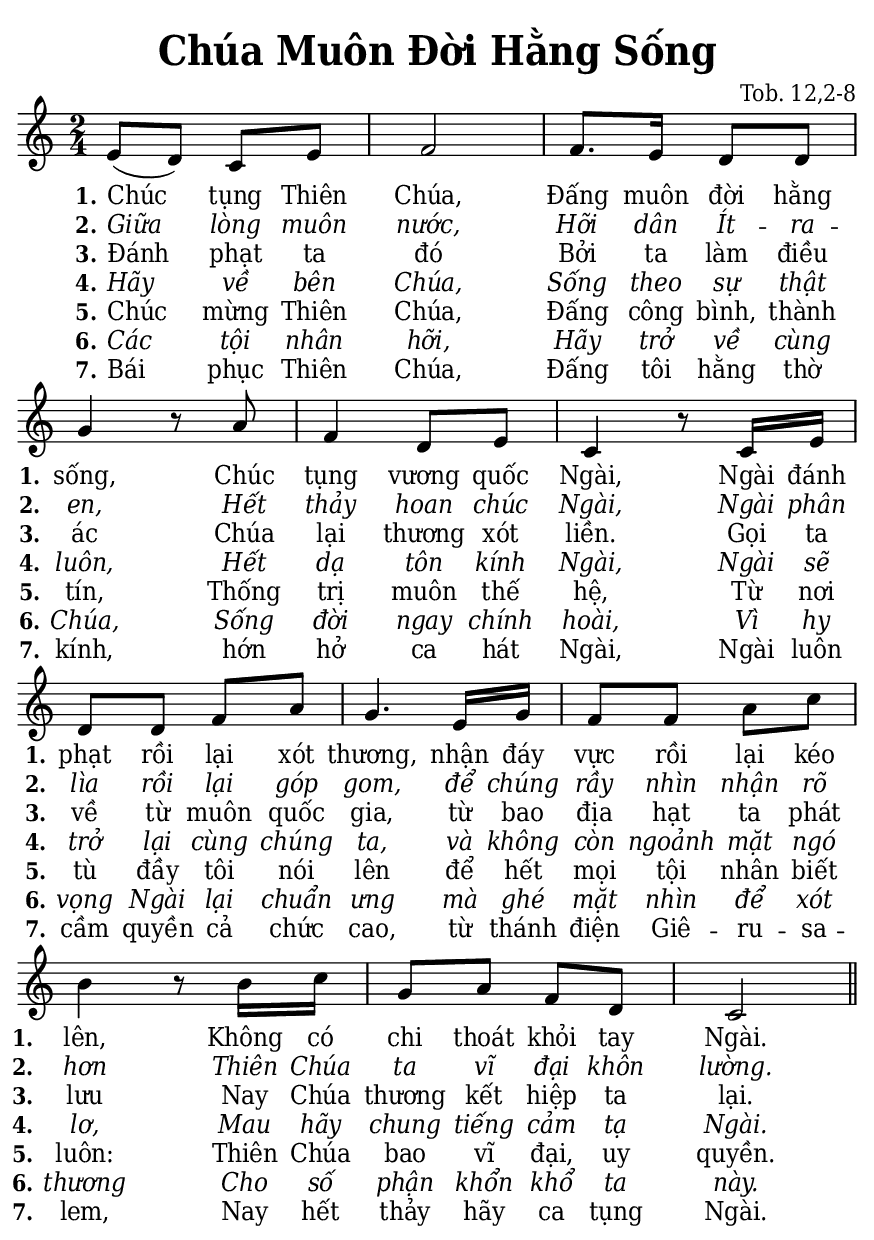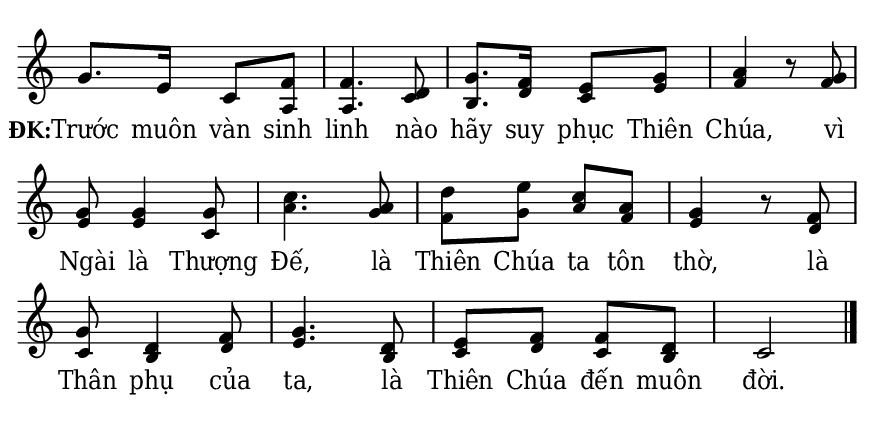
% Cài đặt chung\
\version "2.22.1"
\include "english.ly"

\header {
  title = \markup { \fontsize #1 "Chúa Muôn Đời Hằng Sống" }
  composer = "Tob. 12,2-8"
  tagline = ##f
}

% Nhạc phiên khúc
nhacPhienKhucSop = \relative c' {
  \autoPageBreaksOff
  e8 (d) c e |
  f2 |
  f8. e16 d8 d |
  g4 r8 a |
  f4 d8 e |
  c4 r8 c16 e |
  d8 d f a |
  g4. e16 g |
  f8 f a c |
  b4 r8 b16 c |
  g8 a f d |
  c2 \bar "||"
  
  \pageBreak
  <> \tweak extra-offset #'(-6.7 . -2.7) _\markup { \bold "ĐK:" }
  g'8. e16 c8 f |
  f4. d8 |
  g8. f16 e8 g |
  a4 r8 g |
  g g4 g8 |
  c4. a8 |
  d e c a |
  g4 r8 f |
  g d4 f8 |
  g4. d8 |
  e f f d |
  c2 \bar "|."
}

nhacPhienKhucAlto = \relative c'' {
  R2*12
  g8. e16 c8 a |
  a4. c8 |
  b8. d16 c8 e |
  f4 r8 f |
  e e4 c8 |
  a'4. g8 |
  f g a f |
  e4 r8 d |
  c b4 d8 |
  e4. b8 |
  c d c b |
  c2
}

% Lời phiên khúc
loiPhienKhucSop = \lyrics {
  <<
    {
      \set stanza = "1."
      Chúc tụng Thiên Chúa, Đấng muôn đời hằng sống,
      Chúc tụng vương quốc Ngài,
      Ngài đánh phạt rồi lại xót thương,
      nhận đáy vực rồi lại kéo lên,
      Không có chi thoát khỏi tay Ngài.
    }
    \new Lyrics {
	    \set associatedVoice = "beSop"
	    \set stanza = "2."
      \override Lyrics.LyricText.font-shape = #'italic
	    Giữa lòng muôn nước, Hỡi dân Ít -- ra -- en,
	    Hết thảy hoan chúc Ngài,
	    Ngài phân lìa rồi lại góp gom,
	    để chúng rầy nhìn nhận rõ hơn
	    Thiên Chúa ta vĩ đại khôn lường.
    }
    \new Lyrics {
	    \set associatedVoice = "beSop"
	    \set stanza = "3."
	    Đánh phạt ta đó
	    Bởi ta làm điều ác
	    Chúa lại thương xót liền.
	    Gọi ta về từ muôn quốc gia,
	    từ bao địa hạt ta phát lưu
	    Nay Chúa thương kết hiệp ta lại.
    }
    \new Lyrics {
	    \set associatedVoice = "beSop"
	    \set stanza = "4."
      \override Lyrics.LyricText.font-shape = #'italic
	    Hãy về bên Chúa,
	    Sống theo sự thật luôn,
	    Hết dạ tôn kính Ngài,
	    Ngài sẽ trở lại cùng chúng ta,
	    và không còn ngoảnh mặt ngó lơ,
	    Mau hãy chung tiếng cảm tạ Ngài.
    }
    \new Lyrics {
	    \set associatedVoice = "beSop"
	    \set stanza = "5."
	    Chúc mừng Thiên Chúa, Đấng công bình, thành tín,
	    Thống trị muôn thế hệ,
	    Từ nơi tù đầy tôi nói lên
	    để hết mọi tội nhân biết luôn:
	    Thiên Chúa bao vĩ đại, uy quyền.
    }
    \new Lyrics {
	    \set associatedVoice = "beSop"
	    \set stanza = "6."
      \override Lyrics.LyricText.font-shape = #'italic
	    Các tội nhân hỡi, Hãy trở về cùng Chúa,
	    Sống đời ngay chính hoài,
	    Vì hy vọng Ngài lại chuẩn ưng
	    mà ghé mặt nhìn để xót thương
	    Cho số phận khổn khổ ta này.
    }
    \new Lyrics {
	    \set associatedVoice = "beSop"
	    \set stanza = "7."
	    Bái phục Thiên Chúa, Đấng tôi hằng thờ kính,
	    hớn hở ca hát Ngài,
	    Ngài luôn cầm quyền cả chức cao,
	    từ thánh điện Giê -- ru -- sa -- lem,
	    Nay hết thảy hãy ca tụng Ngài.
    }
  >>
  %\set stanza = "ĐK:"
  \set stanza = ""
  Trước muôn vàn sinh linh nào hãy suy phục Thiên Chúa,
  vì Ngài là Thượng Đế, là Thiên Chúa ta tôn thờ,
  là Thân phụ của ta, là Thiên Chúa đến muôn đời.
}

% Dàn trang
\paper {
  #(set-paper-size "a5")
  top-margin = 3\mm
  bottom-margin = 3\mm
  left-margin = 3\mm
  right-margin = 3\mm
  indent = #0
  #(define fonts
	 (make-pango-font-tree "Deja Vu Serif Condensed"
	 		       "Deja Vu Serif Condensed"
			       "Deja Vu Serif Condensed"
			       (/ 20 20)))
  print-page-number = ##f
  system-system-spacing = #'((basic-distance . 0.1) (padding . 2))
}

TongNhip = {
  \key c \major \time 2/4
  \set Timing.beamExceptions = #'()
  \set Timing.baseMoment = #(ly:make-moment 1/4)
}

% mã nguồn cho những chức năng chưa hỗ trợ trong phiên bản lilypond hiện tại
% cung cấp bởi cộng đồng lilypond khi gửi email đến lilypond-user@gnu.org
% Đổi kích thước nốt cho bè phụ
notBePhu =
#(define-music-function (font-size music) (number? ly:music?)
   (for-some-music
     (lambda (m)
       (if (music-is-of-type? m 'rhythmic-event)
           (begin
             (set! (ly:music-property m 'tweaks)
                   (cons `(font-size . ,font-size)
                         (ly:music-property m 'tweaks)))
             #t)
           #f))
     music)
   music)

% in số phiên khúc trên mỗi dòng
#(define (add-grob-definition grob-name grob-entry)
    (set! all-grob-descriptions
          (cons ((@@ (lily) completize-grob-entry)
                 (cons grob-name grob-entry))
                all-grob-descriptions)))

#(add-grob-definition
   'StanzaNumberSpanner
   `((direction . ,LEFT)
     (font-series . bold)
     (padding . 1)
     (side-axis . ,X)
     (stencil . ,ly:text-interface::print)
     (X-offset . ,ly:side-position-interface::x-aligned-side)
     (Y-extent . ,grob::always-Y-extent-from-stencil)
     (meta . ((class . Spanner)
              (interfaces . (font-interface
                             side-position-interface
                             stanza-number-interface
                             text-interface))))))

\layout {
   \context {
     \Global
     \grobdescriptions #all-grob-descriptions
   }
   \context {
     \Score
     \remove Stanza_number_align_engraver
     \consists
       #(lambda (context)
          (let ((texts '())
                (syllables '()))
            (make-engraver
             (acknowledgers
              ((stanza-number-interface engraver grob source-engraver)
                 (set! texts (cons grob texts)))
              ((lyric-syllable-interface engraver grob source-engraver)
                 (set! syllables (cons grob syllables))))
             ((stop-translation-timestep engraver)
                (for-each
                 (lambda (text)
                   (for-each
                    (lambda (syllable)
                      (ly:pointer-group-interface::add-grob text
'side-support-elements syllable))
                    syllables))
                 texts)
                (set! syllables '())))))
   }
   \context {
     \Lyrics
     \remove Stanza_number_engraver
     \consists
       #(lambda (context)
          (let ((text #f)
                (last-stanza #f))
            (make-engraver
             ((process-music engraver)
                (let ((stanza (ly:context-property context 'stanza #f)))
                  (if (and stanza (not (equal? stanza last-stanza)))
                      (let ((column (ly:context-property context
'currentCommandColumn)))
                        (set! last-stanza stanza)
                        (if text
                            (ly:spanner-set-bound! text RIGHT column))

                        (set! text (ly:engraver-make-grob engraver
'StanzaNumberSpanner '()))
                        (ly:grob-set-property! text 'text stanza)
                        (ly:spanner-set-bound! text LEFT column)))))
             ((finalize engraver)
                (if text
                    (let ((column (ly:context-property context
'currentCommandColumn)))
                      (ly:spanner-set-bound! text RIGHT column)))))))
     \override StanzaNumberSpanner.horizon-padding = 10000
   }
}
% kết thúc mã nguồn

\score {
  \new ChoirStaff <<
    \new Staff \with {
        \consists "Merge_rests_engraver"
        printPartCombineTexts = ##f
      }
      <<
      \new Voice \TongNhip \partCombine 
        \nhacPhienKhucSop
        \notBePhu -1 { \nhacPhienKhucAlto }
      \new NullVoice = beSop \nhacPhienKhucSop
      \new Lyrics \lyricsto beSop \loiPhienKhucSop
      >>
  >>
  \layout {
    \override Lyrics.LyricSpace.minimum-distance = #1.2
    \override Score.BarNumber.break-visibility = ##(#f #f #f)
    \override Score.SpacingSpanner.uniform-stretching = ##t
  } 
}
